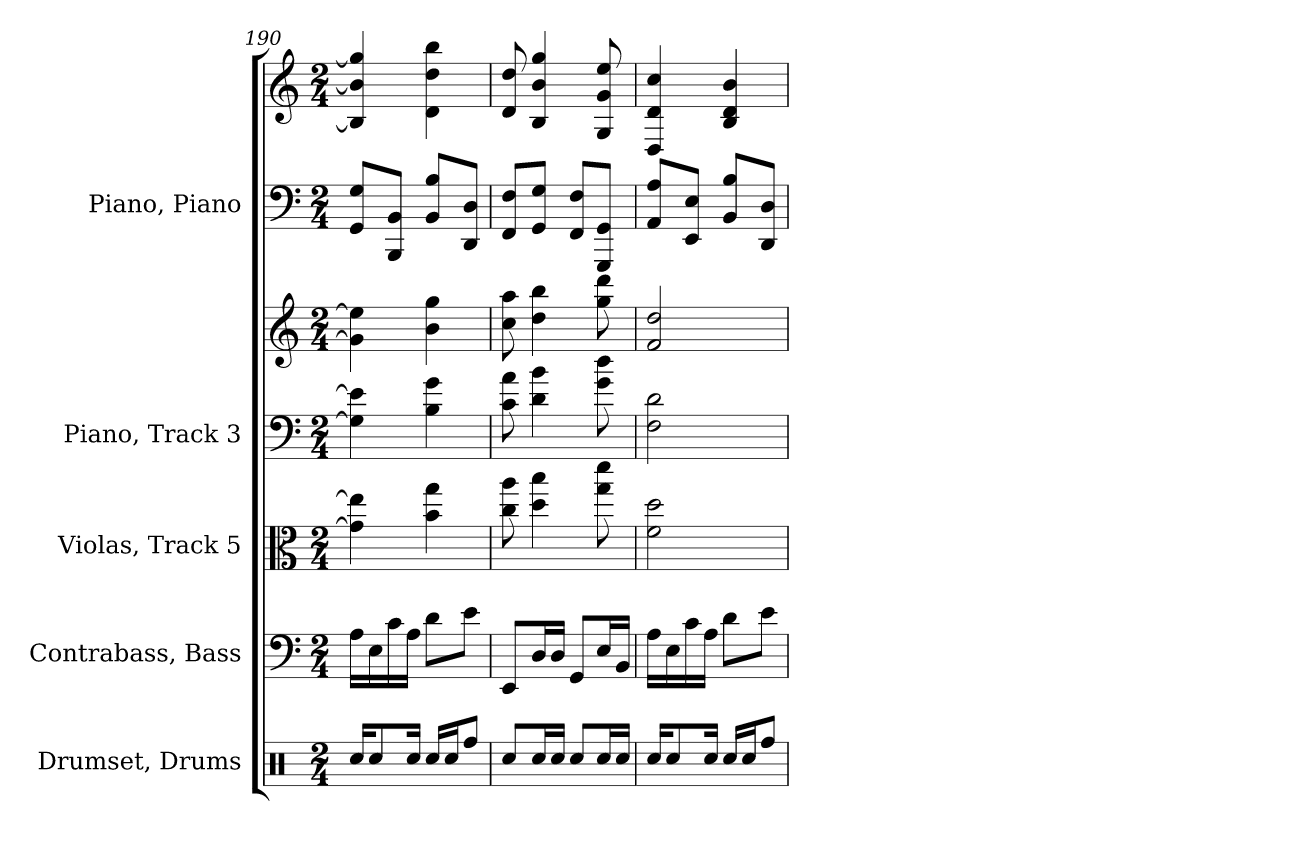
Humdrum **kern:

**kern	**kern	**kern	**kern	**kern	**kern	**kern
*part5	*part4	*part3	*part2	*part2	*part1	*part1
*staff7	*staff6	*staff5	*staff4	*staff3	*staff2	*staff1
*I"Drumset, Drums	*I"Contrabass, Bass	*I"Violas, Track  5	*I"Piano, Track  3	*	*I"Piano, Piano	*
*I'D. Set	*I'Cb.	*I'Vlas.	*I'Pno.	*	*I'Pno.	*
*clefX	*clefF4	*clefC3	*clefF4	*clefG2	*clefF4	*clefG2
*	*ITrd7c12	*	*	*	*	*
*k[]	*k[]	*k[]	*k[]	*k[]	*k[]	*k[]
*M2/4	*M2/4	*M2/4	*M2/4	*M2/4	*M2/4	*M2/4
=190	=190	=190	=190	=190	=190	=190
16Rcc/KL	16AA\LL	4g\] 4ee\]	4G\] 4e\]	4g\] 4ee\]	8GG/ 8G/L	4B/] 4b/] 4gg/]
8Rcc/	16EE\	.	.	.	.	.
.	16C\	.	.	.	8BBB/ 8BB/J	.
16Rcc/Jk	16AA\JJ	.	.	.	.	.
16Rcc/LL	8D\L	4b\ 4gg\	4B\ 4g\	4b\ 4gg\	8BB/ 8B/L	4d\ 4dd\ 4bb\
16Rcc/J	.	.	.	.	.	.
8Rff/J	8E\J	.	.	.	8DD/ 8D/J	.
=191	=191	=191	=191	=191	=191	=191
8Rcc/L	8EEE/L	8cc\ 8aa\	8c\ 8a\	8cc\ 8aa\	8FF/ 8F/L	8d/ 8dd/
16Rcc/L	16DD/L	4dd\ 4bb\	4d\ 4b\	4dd\ 4bb\	8GG/ 8G/J	4B/ 4b/ 4gg/
16Rcc/JJ	16DD/JJ	.	.	.	.	.
8Rcc/L	8GGG/L	.	.	.	8FF/ 8F/L	.
16Rcc/L	16EE/L	8gg\ 8ddd\	8g\ 8dd\	8gg\ 8ddd\	8GGG/ 8GG/J	8G/ 8g/ 8ee/
16Rcc/JJ	16BBB/JJ	.	.	.	.	.
!!LO:PB:g=z
=192	=192	=192	=192	=192	=192	=192
16Rcc/KL	16AA\LL	2f\ 2dd\	2F\ 2d\	2f/ 2dd/	8AA/ 8A/L	4D/ 4d/ 4cc/
8Rcc/	16EE\	.	.	.	.	.
.	16C\	.	.	.	8EE/ 8E/J	.
16Rcc/Jk	16AA\JJ	.	.	.	.	.
16Rcc/LL	8D\L	.	.	.	8BB/ 8B/L	4B/ 4d/ 4b/
16Rcc/J	.	.	.	.	.	.
8Rff/J	8E\J	.	.	.	8DD/ 8D/J	.
=	=	=	=	=	=	=
*-	*-	*-	*-	*-	*-	*-
